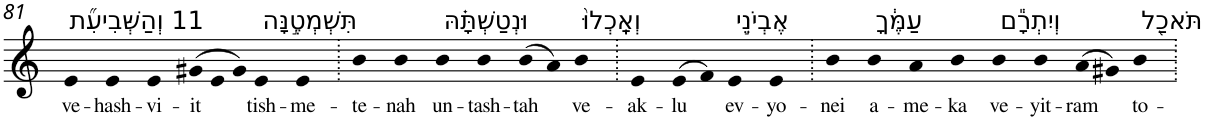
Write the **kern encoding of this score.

**kern	**text
*part1	*part1
*staff1	*staff1
*I"Piano	*
*I'Pno	*
!!LO:PB:g=z
*clefG2	*
*k[]	*
=81	=81
!LO:TX:a:t=11 וְהַשְּׁבִיעִ֞ת	!
!	!LO:LY:b
4e	ve-
!	!LO:LY:b
4e	-hash-
!	!LO:LY:b
4e	-vi-
!	!LO:LY:b
(>12g#X	-it
12e	.
12g#)	.
!LO:TX:a:t=תִּשְׁמְטֶ֣נָּה	!
!	!LO:LY:b
4e	tish-
!	!LO:LY:b
4e	-me-
=82.	=82.
!	!LO:LY:b
4b	-te-
!	!LO:LY:b
4b	-nah
!LO:TX:a:t=וּנְטַשְׁתָּ֗הּ	!
!	!LO:LY:b
4b	un-
!	!LO:LY:b
4b	-tash-
!	!LO:LY:b
(>8b	-tah
8a)	.
!LO:TX:a:t=וְאָֽכְלוּ֙	!
!	!LO:LY:b
4b	ve-
=83.	=83.
!	!LO:LY:b
4e	-ak-
!	!LO:LY:b
(>8e	-lu
8f)	.
!LO:TX:a:t=אֶבְיֹנֵ֣י	!
!	!LO:LY:b
4e	ev-
!	!LO:LY:b
4e	-yo-
=84.	=84.
!	!LO:LY:b
4b	-nei
!LO:TX:a:t=עַמֶּ֔ךָ	!
!	!LO:LY:b
4b	a-
!	!LO:LY:b
4a	-me-
!	!LO:LY:b
4b	-ka
!LO:TX:a:t=וְיִתְרָ֕ם	!
!	!LO:LY:b
4b	ve-
!	!LO:LY:b
4b	-yit-
!	!LO:LY:b
(>8a	-ram
8g#X)	.
!LO:TX:a:t=תֹּאכַ֖ל	!
!	!LO:LY:b
4b	to-
=.	=.
*-	*-
